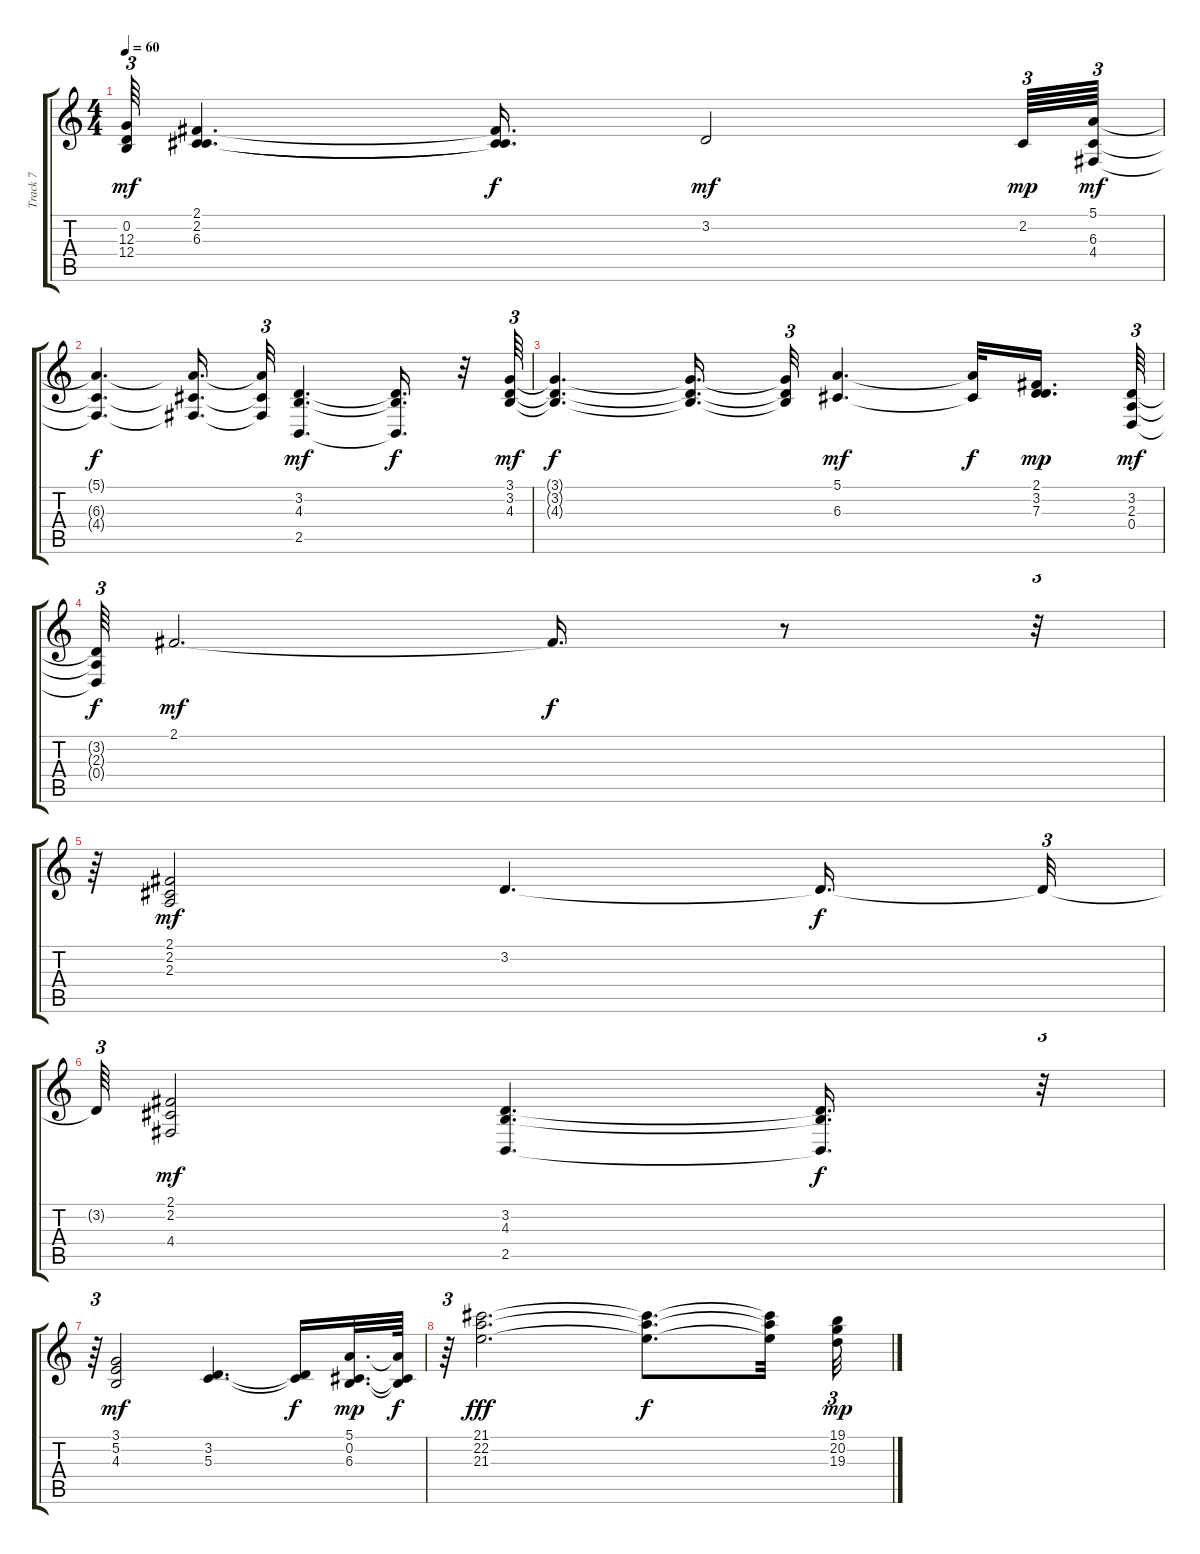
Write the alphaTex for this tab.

\track ("Track 7" "Track 7") {instrument electricpiano2}
\staff {score tabs}
\tuning (E4 B3 G3 D3 A2 E2) {hide}
\ts (4 4)
\tempo 60
\clef g2
\ks c
(0.2 12.3 12.4).64{tu (3 2) dy mf} (2.1 2.2 6.3).4{d} (2.1{t} 2.2{t} 6.3{t}).16{d dy f} 3.2.2{dy mf} 2.2.64{tu (3 2) dy mp} (5.1 6.3 4.4).64{tu (3 2) dy mf} |
(5.1{t} 6.3{t} 4.4{t}).4{d dy f} (5.1{t} 6.3{t} 4.4{t}).16{d} (5.1{t} 6.3{t} 4.4{t}).32{tu (3 2)} (3.2 4.3 2.5).4{d dy mf} (3.2{t} 4.3{t} 2.5{t}).16{d dy f} r.32 (3.1 3.2 4.3).64{tu (3 2) dy mf} |
(3.1{t} 3.2{t} 4.3{t}).4{d dy f} (3.1{t} 3.2{t} 4.3{t}).16{d} (3.1{t} 3.2{t} 4.3{t}).32{tu (3 2)} (5.1 6.3).4{d dy mf} (5.1{t} 6.3{t}).32{dy f} (2.1 3.2 7.3).16{d dy mp} (3.2 2.3 0.4).64{tu (3 2) dy mf} |
(3.2{t} 2.3{t} 0.4{t}).64{tu (3 2) dy f} 2.1.2{d dy mf} 2.1{t}.16{d dy f} r.8 r.32{tu (3 2)} |
r.64{tu (3 2)} (2.1 2.2 2.3).2{dy mf} 3.2.4{d} 3.2{t}.16{d dy f} 3.2{t}.32{tu (3 2)} |
3.2{t}.64{tu (3 2)} (2.1 2.2 4.4).2{dy mf} (3.2 4.3 2.5).4{d} (3.2{t} 4.3{t} 2.5{t}).16{d dy f} r.32{tu (3 2)} |
r.64{tu (3 2)} (3.1 5.2 4.3).2{dy mf} (3.2 5.3).4{d} (3.2{t} 5.3{t}).16{dy f} (5.1 0.2 6.3).32{d dy mp} (5.1{t} 0.2{t} 6.3{t}).64{dy f} |
r.64{tu (3 2)} (21.1 22.2 21.3).2{d dy fff balance 6 instrument rockorgan} (21.1{t} 22.2{t} 21.3{t}).8{d dy f} (21.1{t} 22.2{t} 21.3{t}).32 (19.1 20.2 19.3).32{tu (3 2) dy mp}
